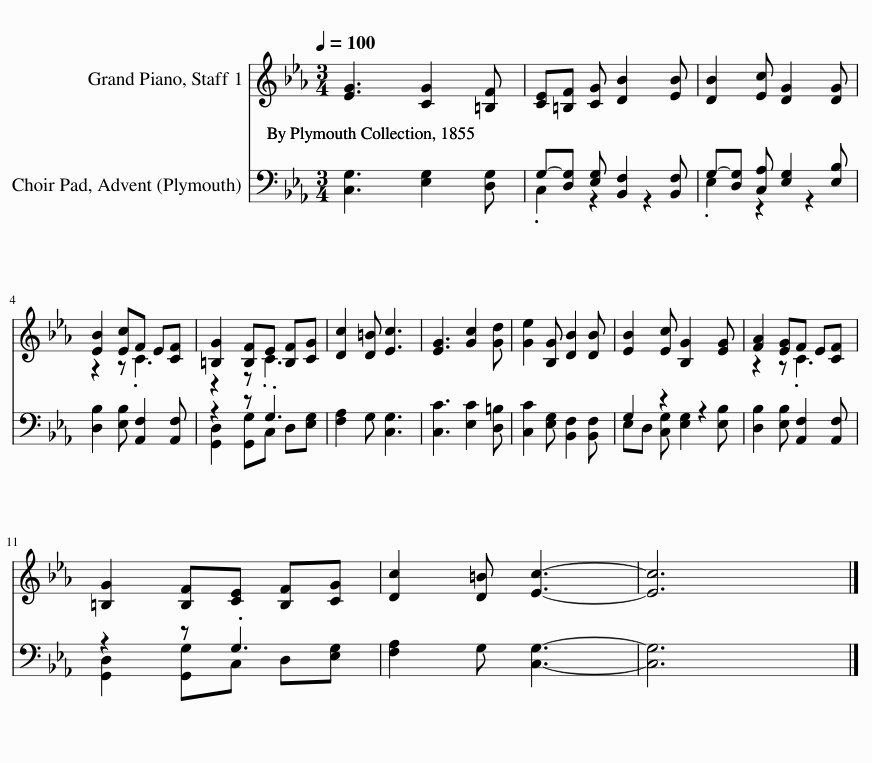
X:1
%%score ( 1 2 ) ( 3 4 )
L:1/8
Q:1/4=100
M:3/4
I:linebreak $
K:Eb
V:1 treble
V:2 treble
V:3 bass
V:4 bass
V:1
 [EG]3 [CG]2 [=B,F] | [CE][=B,F] [CG] [DB]2 [EB] | [DB]2 [Ec] [DG]2 [DG] |$ [EB]2 [Ec]F E[CF] | [=B,G]2 [B,F]E [B,F][CG] | %5
 [Dc]2 [D=B] [Ec]3 | [EG]3 [Gc]2 [Gd] | [Ge]2 [B,G] [DB]2 [DB] | [EB]2 [Ec] [B,G]2 [EG] | [FA]2 [EG]F E[CF] |$ %10
 [=B,G]2 [B,F][CE] [B,F][CG] | [Dc]2 [D=B] [Ec]3- | [Ec]6 |] %13
V:2
 x6 | x6 | x6 |$ z2 z .C3 | z2 z .C3 | %5
 x6 | x6 | x6 | x6 | z2 z .C3 |$ %10
 x6 | x6 | x6 |] %13
V:3
 [C,G,]3 [E,G,]2 [D,G,] | G,-[D,G,] [E,G,] [B,,F,]2 [B,,F,] | G,-[D,G,] [C,A,] [E,G,]2 [E,B,] |$ [D,B,]2 [E,B,] [A,,F,]2 [A,,F,] | z2 z .G,3 | %5
 [F,A,]2 G, [C,G,]3 | [C,C]3 [E,C]2 [D,=B,] | [C,C]2 [E,G,] [B,,F,]2 [B,,F,] | G,2 z2 z2 | [D,B,]2 [E,B,] [A,,F,]2 [A,,F,] |$ %10
 z2 z .G,3 | [F,A,]2 G, [C,G,]3- | [C,G,]6 |] %13
V:4
 x6 | .C,2 z2 z2 | .E,2 z2 z2 |$ x6 | [G,,D,]2 [G,,G,]C, D,[E,G,] | %5
 x6 | x6 | x6 | E,D, [C,G,] [E,G,]2 [E,B,] | x6 |$ %10
 [G,,D,]2 [G,,G,]C, D,[E,G,] | x6 | x6 |] %13
